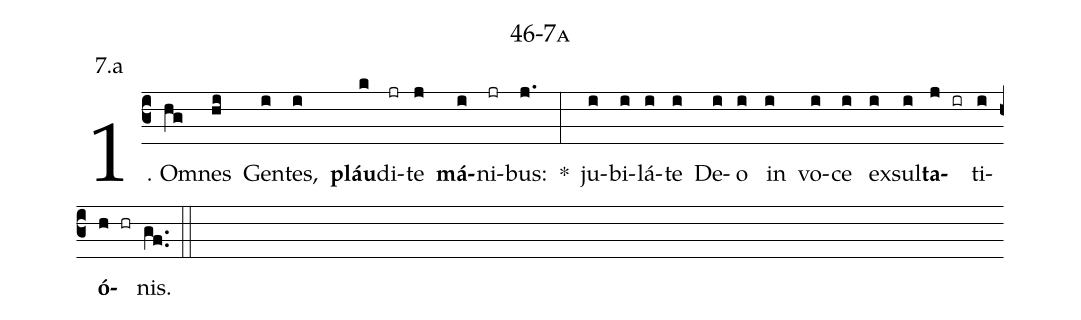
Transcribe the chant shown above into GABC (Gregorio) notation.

name: 46-7a;
annotation: 7.a;
%%
(c3)1. Om(hg)nes(hi) Gen(i)tes,(i) <b>pláu</b>(k)di(jr)te(j) <b>má</b>(i)ni(jr)bus:(j.) *(:) ju(i)bi(i)lá(i)te(i) De(i)o(i) in(i) vo(i)ce(i) ex(i)sul(i)<b>ta</b>(j ir)ti(i)<b>ó</b>(h hr)nis.(gf..) (::)
